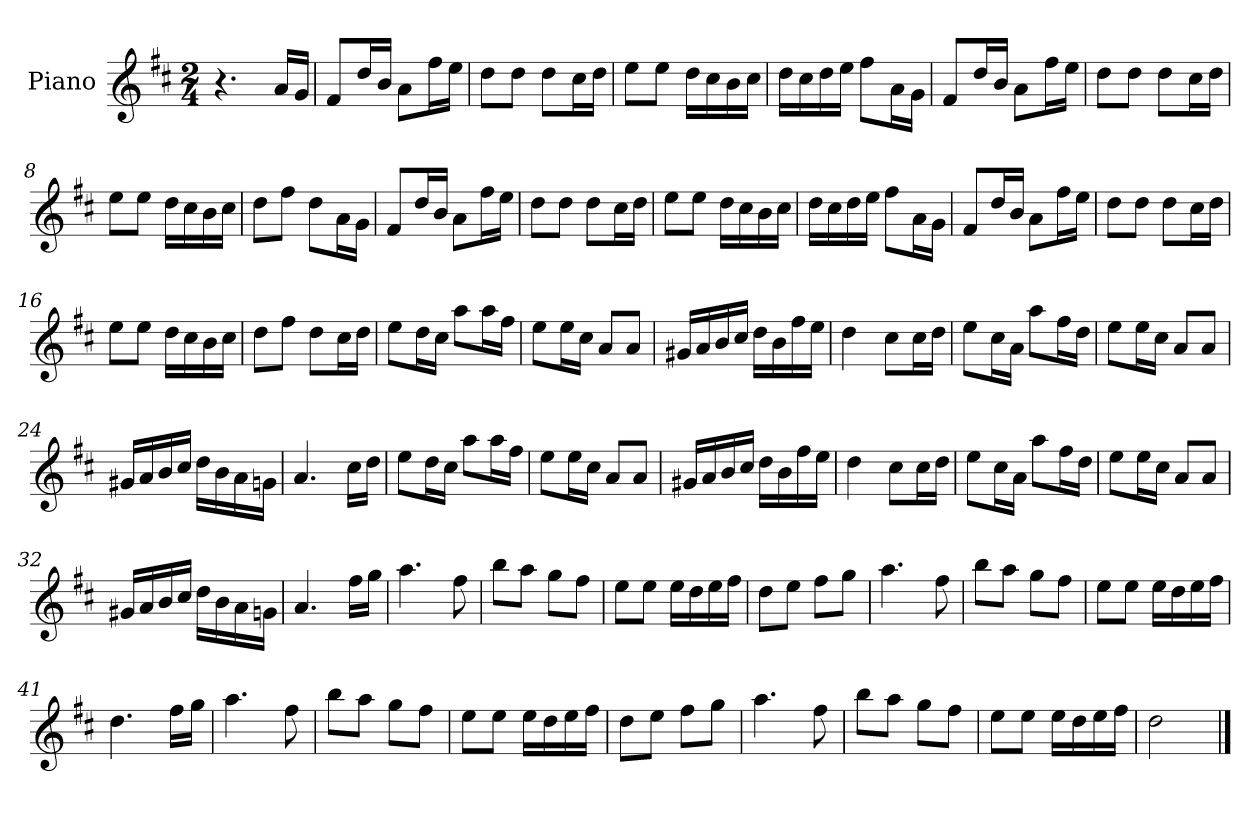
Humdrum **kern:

**kern
*part1
*staff1
*I"Piano
*I'Pno
*clefG2
*k[f#c#]
*M2/4
=1
4.r
16a/LL
16g/JJ
=2
8f#/L
16dd/L
16b/JJ
8a\L
16ff#\L
16ee\JJ
=3
8dd\L
8dd\J
8dd\L
16cc#\L
16dd\JJ
=4
8ee\L
8ee\J
16dd\LL
16cc#\
16b\
16cc#\JJ
=5
16dd\LL
16cc#\
16dd\
16ee\JJ
8ff#\L
16a\L
16g\JJ
=6
8f#/L
16dd/L
16b/JJ
8a\L
16ff#\L
16ee\JJ
=7
8dd\L
8dd\J
8dd\L
16cc#\L
16dd\JJ
=8
8ee\L
8ee\J
16dd\LL
16cc#\
16b\
16cc#\JJ
=9
8dd\L
8ff#\J
8dd\L
16a\L
16g\JJ
=10
8f#/L
16dd/L
16b/JJ
8a\L
16ff#\L
16ee\JJ
=11
8dd\L
8dd\J
8dd\L
16cc#\L
16dd\JJ
=12
8ee\L
8ee\J
16dd\LL
16cc#\
16b\
16cc#\JJ
=13
16dd\LL
16cc#\
16dd\
16ee\JJ
8ff#\L
16a\L
16g\JJ
=14
8f#/L
16dd/L
16b/JJ
8a\L
16ff#\L
16ee\JJ
=15
8dd\L
8dd\J
8dd\L
16cc#\L
16dd\JJ
=16
8ee\L
8ee\J
16dd\LL
16cc#\
16b\
16cc#\JJ
=17
8dd\L
8ff#\J
8dd\L
16cc#\L
16dd\JJ
=18
8ee\L
16dd\L
16cc#\JJ
8aa\L
16aa\L
16ff#\JJ
=19
8ee\L
16ee\L
16cc#\JJ
8a/L
8a/J
=20
16g#X/LL
16a/
16b/
16cc#/JJ
16dd\LL
16b\
16ff#\
16ee\JJ
=21
4dd\
8cc#\L
16cc#\L
16dd\JJ
=22
8ee\L
16cc#\L
16a\JJ
8aa\L
16ff#\L
16dd\JJ
=23
8ee\L
16ee\L
16cc#\JJ
8a/L
8a/J
=24
16g#X/LL
16a/
16b/
16cc#/JJ
16dd\LL
16b\
16a\
16gn\JJ
=25
4.a/
16cc#\LL
16dd\JJ
=26
8ee\L
16dd\L
16cc#\JJ
8aa\L
16aa\L
16ff#\JJ
=27
8ee\L
16ee\L
16cc#\JJ
8a/L
8a/J
=28
16g#X/LL
16a/
16b/
16cc#/JJ
16dd\LL
16b\
16ff#\
16ee\JJ
=29
4dd\
8cc#\L
16cc#\L
16dd\JJ
=30
8ee\L
16cc#\L
16a\JJ
8aa\L
16ff#\L
16dd\JJ
=31
8ee\L
16ee\L
16cc#\JJ
8a/L
8a/J
=32
16g#X/LL
16a/
16b/
16cc#/JJ
16dd\LL
16b\
16a\
16gn\JJ
=33
4.a/
16ff#\LL
16gg\JJ
=34
4.aa\
8ff#\
=35
8bb\L
8aa\J
8gg\L
8ff#\J
=36
8ee\L
8ee\J
16ee\LL
16dd\
16ee\
16ff#\JJ
=37
8dd\L
8ee\J
8ff#\L
8gg\J
=38
4.aa\
8ff#\
=39
8bb\L
8aa\J
8gg\L
8ff#\J
=40
8ee\L
8ee\J
16ee\LL
16dd\
16ee\
16ff#\JJ
=41
4.dd\
16ff#\LL
16gg\JJ
=42
4.aa\
8ff#\
=43
8bb\L
8aa\J
8gg\L
8ff#\J
=44
8ee\L
8ee\J
16ee\LL
16dd\
16ee\
16ff#\JJ
=45
8dd\L
8ee\J
8ff#\L
8gg\J
=46
4.aa\
8ff#\
=47
8bb\L
8aa\J
8gg\L
8ff#\J
=48
8ee\L
8ee\J
16ee\LL
16dd\
16ee\
16ff#\JJ
=49
2dd\
==
*-
